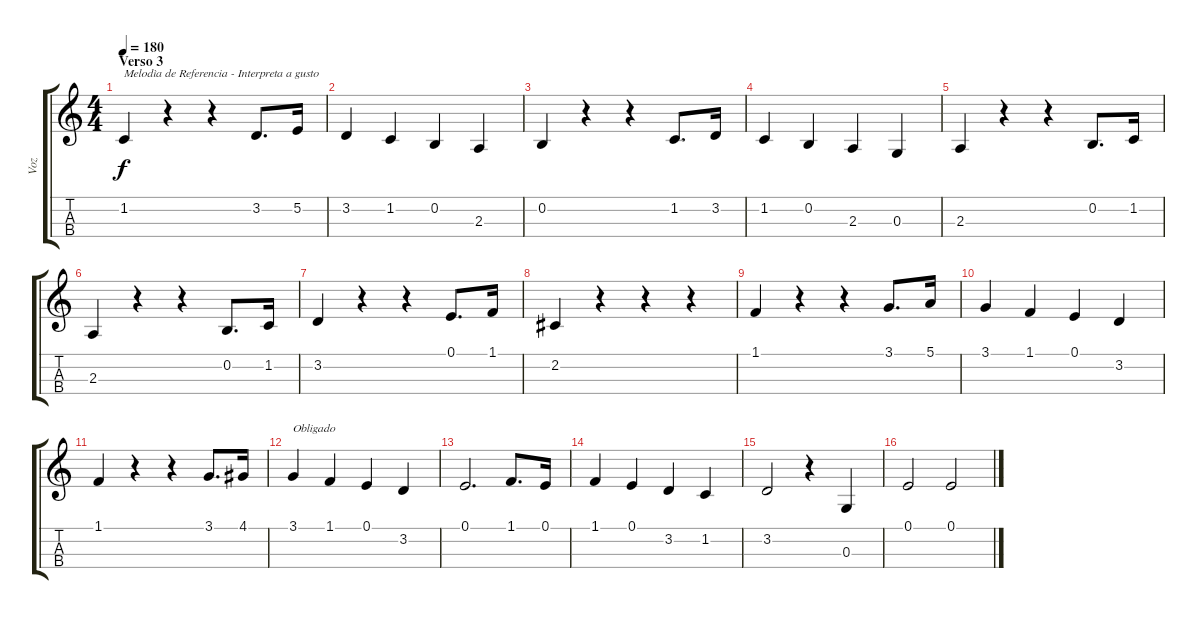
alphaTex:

\track ("Voz" "Voz") {instrument whistle}
\staff {score tabs}
\tuning (E4 B3 G3 D3) {hide}
\ts (4 4)
\section ("" "Verso 3")
\tempo 180
\clef g2
\ks c
1.2.4{txt "Melodìa de Referencia - Interpreta a gusto" dy f} r.4 r.4 3.2.8{d} 5.2.16 |
3.2.4 1.2.4 0.2.4 2.3.4 |
0.2.4 r.4 r.4 1.2.8{d} 3.2.16 |
1.2.4 0.2.4 2.3.4 0.3.4 |
2.3.4 r.4 r.4 0.2.8{d} 1.2.16 |
2.3.4 r.4 r.4 0.2.8{d} 1.2.16 |
3.2.4 r.4 r.4 0.1.8{d} 1.1.16 |
2.2.4 r.4 r.4 r.4 |
1.1.4 r.4 r.4 3.1.8{d} 5.1.16 |
3.1.4 1.1.4 0.1.4 3.2.4 |
1.1.4 r.4 r.4 3.1.8{d} 4.1.16 |
3.1.4{txt "Obligado"} 1.1.4 0.1.4 3.2.4 |
0.1.2{d} 1.1.8{d} 0.1.16 |
1.1.4 0.1.4 3.2.4 1.2.4 |
3.2.2 r.4 0.3.4 |
0.1.2 0.1.2
